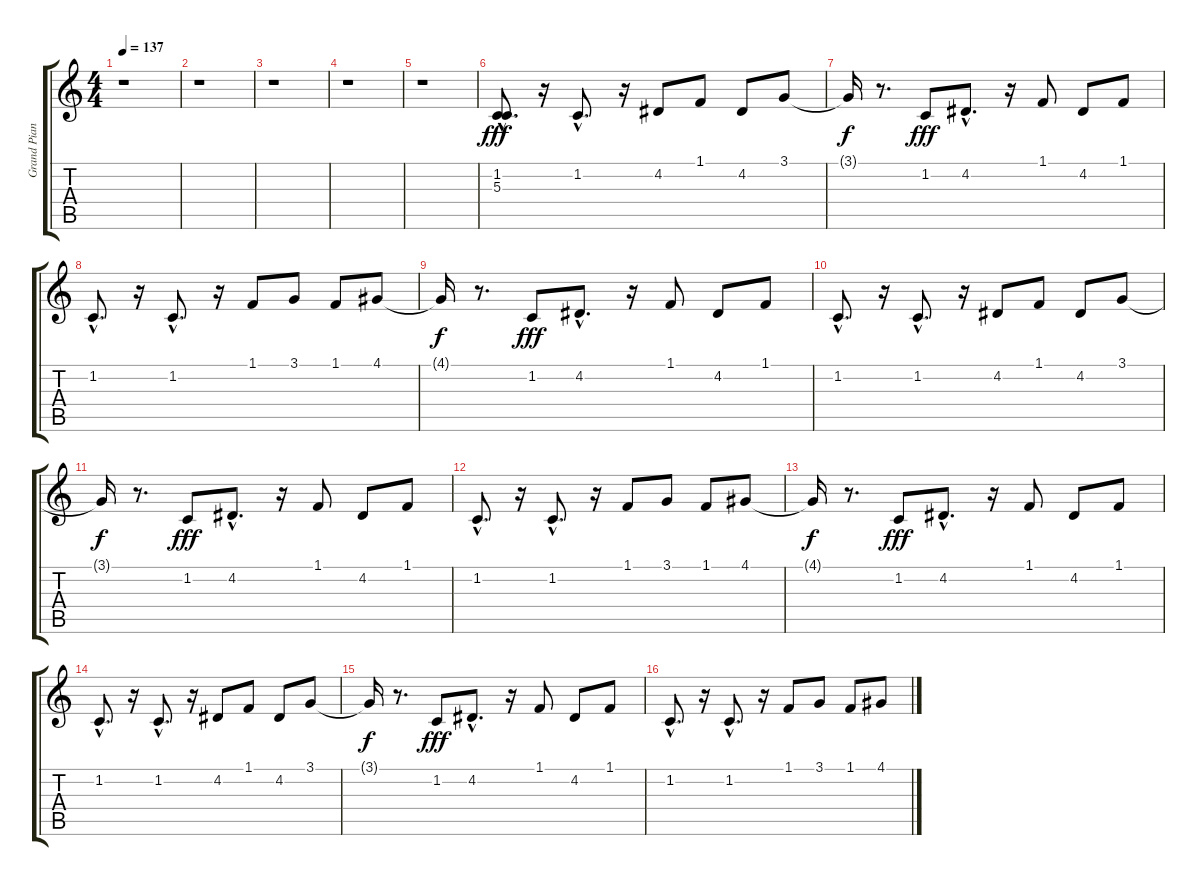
\track ("Grand Piano-2" "Grand Pian") {instrument acousticgrandpiano}
\staff {score tabs}
\tuning (E4 B3 G3 D3 A2 E2) {hide}
\ts (4 4)
\tempo 137
\clef g2
\ks c
r.1{dy fff} |
r.1 |
r.1 |
r.1 |
r.1 |
(1.2{hac} 5.3{hac}).8{d} r.16 1.2{hac}.8{d} r.16 4.2.8 1.1.8 4.2.8 3.1.8 |
3.1{t}.16{dy f} r.8{d} 1.2.8{dy fff} 4.2{hac}.8{d} r.16 1.1.8 4.2.8 1.1.8 |
1.2{hac}.8{d} r.16 1.2{hac}.8{d} r.16 1.1.8 3.1.8 1.1.8 4.1.8 |
4.1{t}.16{dy f} r.8{d} 1.2.8{dy fff} 4.2{hac}.8{d} r.16 1.1.8 4.2.8 1.1.8 |
1.2{hac}.8{d} r.16 1.2{hac}.8{d} r.16 4.2.8 1.1.8 4.2.8 3.1.8 |
3.1{t}.16{dy f} r.8{d} 1.2.8{dy fff} 4.2{hac}.8{d} r.16 1.1.8 4.2.8 1.1.8 |
1.2{hac}.8{d} r.16 1.2{hac}.8{d} r.16 1.1.8 3.1.8 1.1.8 4.1.8 |
4.1{t}.16{dy f} r.8{d} 1.2.8{dy fff} 4.2{hac}.8{d} r.16 1.1.8 4.2.8 1.1.8 |
1.2{hac}.8{d} r.16 1.2{hac}.8{d} r.16 4.2.8 1.1.8 4.2.8 3.1.8 |
3.1{t}.16{dy f} r.8{d} 1.2.8{dy fff} 4.2{hac}.8{d} r.16 1.1.8 4.2.8 1.1.8 |
1.2{hac}.8{d} r.16 1.2{hac}.8{d} r.16 1.1.8 3.1.8 1.1.8 4.1.8
